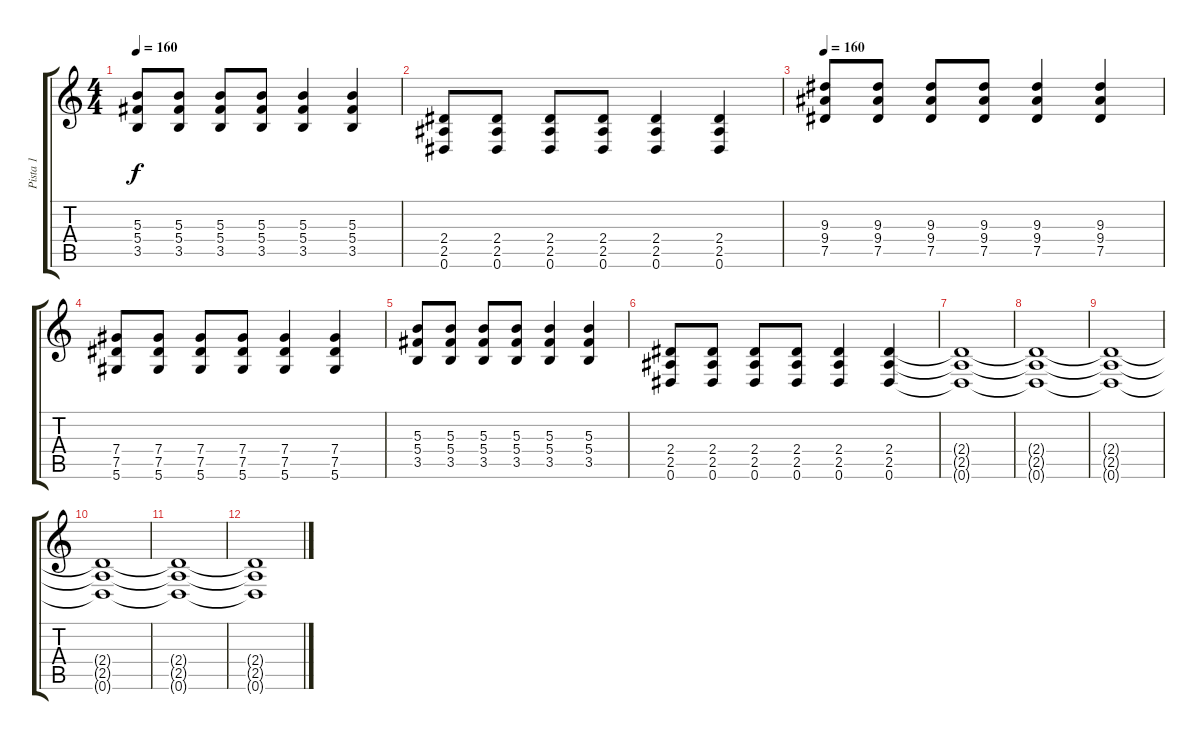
\track ("Pista 1" "Pista 1") {instrument distortionguitar}
\staff {score tabs}
\tuning (Eb4 Bb3 Gb3 Db3 Ab2 Eb2) {hide}
\ts (4 4)
\tempo 160
\clef g2
\ks c
(5.3 5.4 3.5).8{dy f} (5.3 5.4 3.5).8 (5.3 5.4 3.5).8 (5.3 5.4 3.5).8 (5.3 5.4 3.5).4 (5.3 5.4 3.5).4 |
(2.4 2.5 0.6).8 (2.4 2.5 0.6).8 (2.4 2.5 0.6).8 (2.4 2.5 0.6).8 (2.4 2.5 0.6).4 (2.4 2.5 0.6).4 |
\tempo 160
(9.3 9.4 7.5).8 (9.3 9.4 7.5).8 (9.3 9.4 7.5).8 (9.3 9.4 7.5).8 (9.3 9.4 7.5).4 (9.3 9.4 7.5).4 |
(7.4 7.5 5.6).8 (7.4 7.5 5.6).8 (7.4 7.5 5.6).8 (7.4 7.5 5.6).8 (7.4 7.5 5.6).4 (7.4 7.5 5.6).4 |
(5.3 5.4 3.5).8 (5.3 5.4 3.5).8 (5.3 5.4 3.5).8 (5.3 5.4 3.5).8 (5.3 5.4 3.5).4 (5.3 5.4 3.5).4 |
(2.4 2.5 0.6).8 (2.4 2.5 0.6).8 (2.4 2.5 0.6).8 (2.4 2.5 0.6).8 (2.4 2.5 0.6).4 (2.4 2.5 0.6).4 |
(2.4{t} 2.5{t} 0.6{t}).1 |
(2.4{t} 2.5{t} 0.6{t}).1 |
(2.4{t} 2.5{t} 0.6{t}).1 |
(2.4{t} 2.5{t} 0.6{t}).1 |
(2.4{t} 2.5{t} 0.6{t}).1 |
(2.4{t} 2.5{t} 0.6{t}).1
